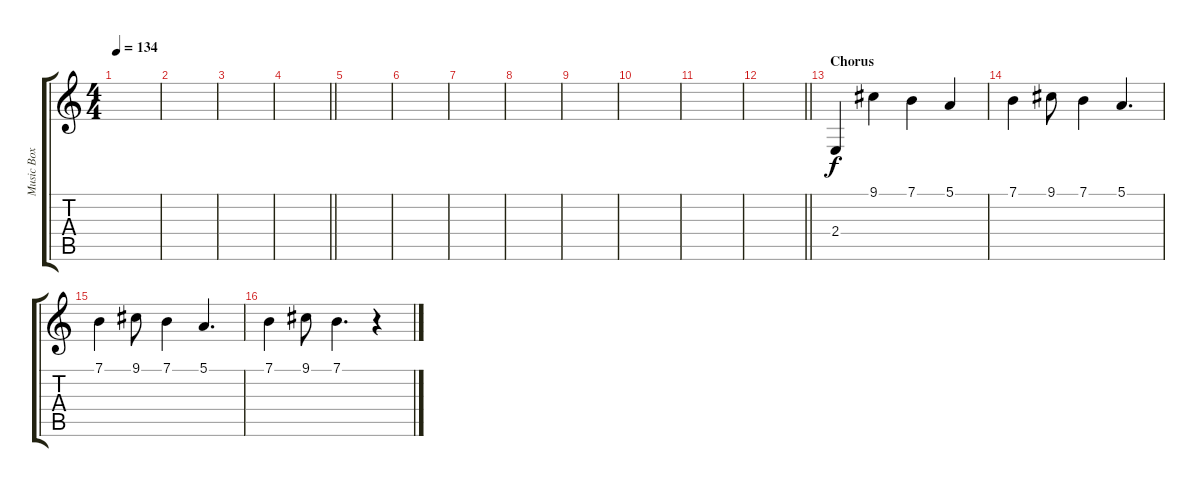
\track ("Music Box" "Music Box") {instrument musicbox}
\staff {score tabs}
\tuning (E4 B3 G3 D3 A2 E2) {hide}
\ts (4 4)
\tempo 134
\clef g2
\ks c
|
|
|
\barLineRight lightlight
|
|
|
|
|
|
|
|
\barLineRight lightlight
|
\section ("" "Chorus")
2.4.4 9.1.4 7.1.4 5.1.4 |
7.1.4 9.1.8 7.1.4 5.1.4{d} |
7.1.4 9.1.8 7.1.4 5.1.4{d} |
7.1.4 9.1.8 7.1.4{d} r.4
